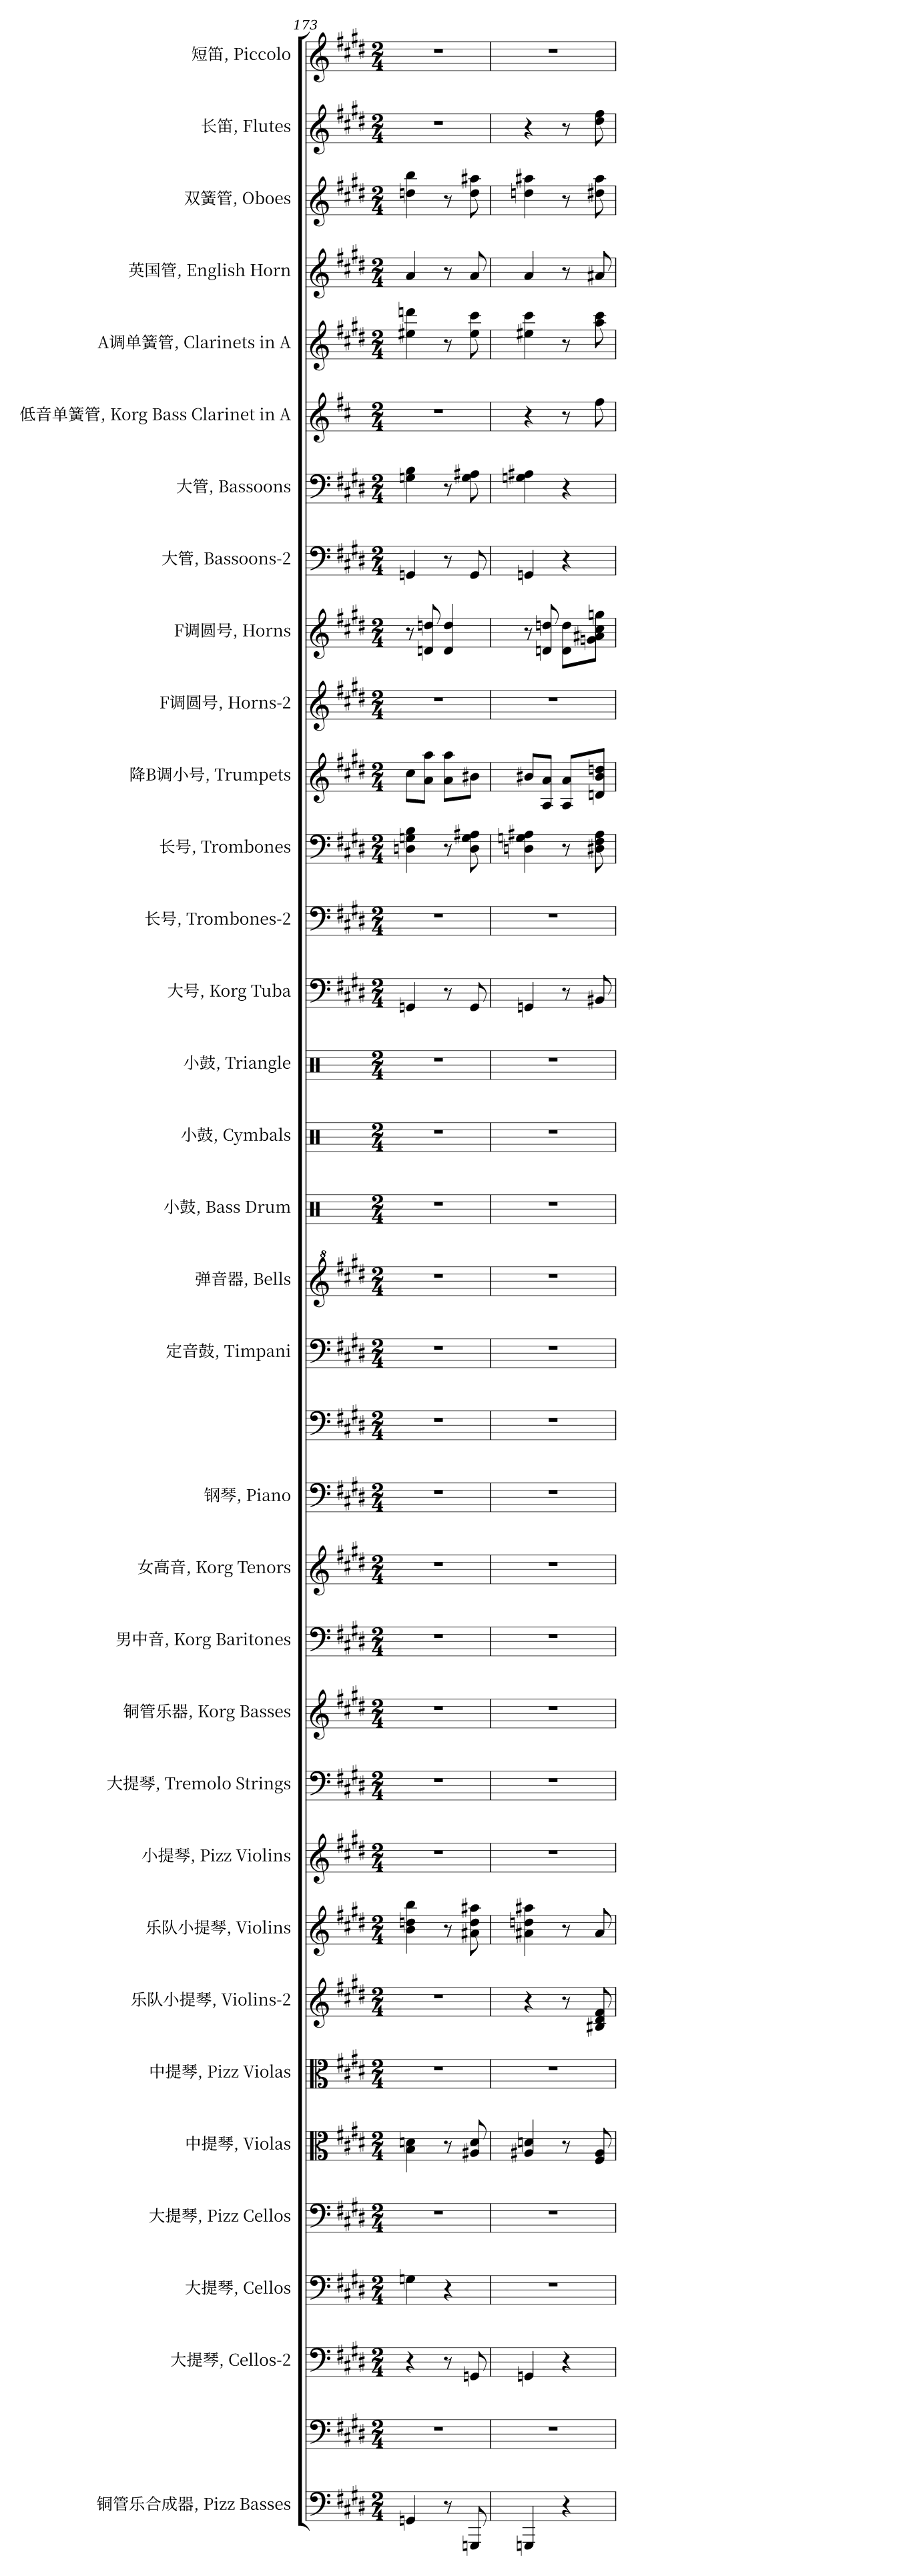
**kern	**kern	**kern	**kern	**kern	**kern	**kern	**kern	**kern	**kern	**kern	**kern	**kern	**kern	**kern	**kern	**kern	**kern	**kern	**kern	**kern	**kern	**kern	**kern	**kern	**kern	**kern	**kern	**kern	**kern	**kern	**kern	**kern	**kern	**kern
*part33	*part33	*part32	*part31	*part30	*part29	*part28	*part27	*part26	*part25	*part24	*part23	*part22	*part21	*part20	*part20	*part19	*part18	*part17	*part16	*part15	*part14	*part13	*part12	*part11	*part10	*part9	*part8	*part7	*part6	*part5	*part4	*part3	*part2	*part1
*staff35	*staff34	*staff33	*staff32	*staff31	*staff30	*staff29	*staff28	*staff27	*staff26	*staff25	*staff24	*staff23	*staff22	*staff21	*staff20	*staff19	*staff18	*staff17	*staff16	*staff15	*staff14	*staff13	*staff12	*staff11	*staff10	*staff9	*staff8	*staff7	*staff6	*staff5	*staff4	*staff3	*staff2	*staff1
*I"铜管乐合成器, Pizz Basses	*	*I"大提琴, Cellos-2	*I"大提琴, Cellos	*I"大提琴, Pizz Cellos	*I"中提琴, Violas	*I"中提琴, Pizz Violas	*I"乐队小提琴, Violins-2	*I"乐队小提琴, Violins	*I"小提琴, Pizz Violins	*I"大提琴, Tremolo Strings	*I"铜管乐器, Korg Basses	*I"男中音, Korg Baritones	*I"女高音, Korg Tenors	*I"钢琴, Piano	*	*I"定音鼓, Timpani	*I"弹音器, Bells	*I"小鼓, Bass Drum	*I"小鼓, Cymbals	*I"小鼓, Triangle	*I"大号, Korg Tuba	*I"长号, Trombones-2	*I"长号, Trombones	*I"降B调小号, Trumpets	*I"F调圆号, Horns-2	*I"F调圆号, Horns	*I"大管, Bassoons-2	*I"大管, Bassoons	*I"低音单簧管, Korg Bass Clarinet in A	*I"A调单簧管, Clarinets in A	*I"英国管, English Horn	*I"双簧管, Oboes	*I"长笛, Flutes	*I"短笛, Piccolo
*	*	*	*	*	*I'Vla.	*I'Vla.	*I'Vlns.	*I'Vlns.	*I'Vln.	*	*	*I'Bar.	*	*I'Pno.	*	*I'Timp.	*	*	*	*	*I'Tba.	*I'Tbn.	*I'Tbn.	*I'B♭ Tpt.	*I'F Hn.	*I'F Hn.	*I'Bsn.	*I'Bsn.	*I'B. Cl.	*I'A Cl.	*I'E. Hn.	*I'Ob.	*I'Fl.	*I'Picc.
*clefF4	*clefF4	*clefF4	*clefF4	*clefF4	*clefC3	*clefC3	*clefG2	*clefG2	*clefG2	*clefF4	*clefG2	*clefF4	*clefG2	*clefF4	*clefF4	*clefF4	*clefG^2	*clefX	*clefX	*clefX	*clefF4	*clefF4	*clefF4	*clefG2	*clefG2	*clefG2	*clefF4	*clefF4	*clefG2	*clefG2	*clefG2	*clefG2	*clefG2	*clefG2
*	*	*	*	*	*	*	*	*	*	*	*	*	*	*	*	*	*	*	*	*	*	*	*	*ITrd1c2	*ITrd4c7	*ITrd4c7	*	*	*ITrd8c14	*ITrd2c3	*ITrd4c7	*	*	*ITrd-7c-12
*k[f#c#g#d#]	*k[f#c#g#d#]	*k[f#c#g#d#]	*k[f#c#g#d#]	*k[f#c#g#d#]	*k[f#c#g#d#]	*k[f#c#g#d#]	*k[f#c#g#d#]	*k[f#c#g#d#]	*k[f#c#g#d#]	*k[f#c#g#d#]	*k[f#c#g#d#]	*k[f#c#g#d#]	*k[f#c#g#d#]	*k[f#c#g#d#]	*k[f#c#g#d#]	*k[f#c#g#d#]	*k[f#c#g#d#]	*k[]	*k[]	*k[]	*k[f#c#g#d#]	*k[f#c#g#d#]	*k[f#c#g#d#]	*k[f#c#]	*k[f#c#g#]	*k[f#c#g#]	*k[f#c#g#d#]	*k[f#c#g#d#]	*k[f#c#]	*k[f#c#g#d#a#e#b#]	*k[f#c#g#]	*k[f#c#g#d#]	*k[f#c#g#d#]	*k[f#c#g#d#]
*M2/4	*M2/4	*M2/4	*M2/4	*M2/4	*M2/4	*M2/4	*M2/4	*M2/4	*M2/4	*M2/4	*M2/4	*M2/4	*M2/4	*M2/4	*M2/4	*M2/4	*M2/4	*M2/4	*M2/4	*M2/4	*M2/4	*M2/4	*M2/4	*M2/4	*M2/4	*M2/4	*M2/4	*M2/4	*M2/4	*M2/4	*M2/4	*M2/4	*M2/4	*M2/4
*MM154	*MM154	*MM154	*MM154	*MM154	*MM154	*MM154	*MM154	*MM154	*MM154	*MM154	*MM154	*MM154	*MM154	*MM154	*MM154	*MM154	*MM154	*MM154	*MM154	*MM154	*MM154	*MM154	*MM154	*MM154	*MM154	*MM154	*MM154	*MM154	*MM154	*MM154	*MM154	*MM154	*MM154	*MM154
=173	=173	=173	=173	=173	=173	=173	=173	=173	=173	=173	=173	=173	=173	=173	=173	=173	=173	=173	=173	=173	=173	=173	=173	=173	=173	=173	=173	=173	=173	=173	=173	=173	=173	=173
4GGn/	2r	4r	4Gn\	2r	4B\ 4dn\	2r	2r	4b\ 4ddn\ 4bb\	2r	2r	2r	2r	2r	2r	2r	2r	2r	2r	2r	2r	4GGn/	2r	4Dn\ 4Gn\ 4B\	8b\L	2r	8r	4GGn/	4Gn\ 4B\	2r	4cc##X\ 4bbn\	4d/	4ddn\ 4bb\	2r	2r
.	.	.	.	.	.	.	.	.	.	.	.	.	.	.	.	.	.	.	.	.	.	.	.	8g\ 8gg\J	.	8Gn/ 8gn/	.	.	.	.	.	.	.	.
8r	.	8r	4r	.	8r	.	.	8r	.	.	.	.	.	.	.	.	.	.	.	.	8r	.	8r	8g\ 8gg\L	.	4G/ 4g/	8r	8r	.	8r	8r	8r	.	.
8GGGn/	.	8GGn/	.	.	8A#X/ 8d/	.	.	8a#X\ 8dd\ 8aa#X\	.	.	.	.	.	.	.	.	.	.	.	.	8GG/	.	8D\ 8G\ 8A#X\	8a#X\J	.	.	8GG/	8G\ 8A#X\	.	8cc##\ 8aa#\	8d/	8dd\ 8aa#X\	.	.
=174	=174	=174	=174	=174	=174	=174	=174	=174	=174	=174	=174	=174	=174	=174	=174	=174	=174	=174	=174	=174	=174	=174	=174	=174	=174	=174	=174	=174	=174	=174	=174	=174	=174	=174
*	*	*	*	*	*	*	*	*	*	*	*	*	*	*	*	*	*	*	*	*	*	*	*	*	*	*	*	*	*	*	*	*	*	*MM156
4GGGn/	2r	4GGn/	2r	2r	4A#X/ 4dn/	2r	4r	4a#X\ 4ddn\ 4aa#X\	2r	2r	2r	2r	2r	2r	2r	2r	2r	2r	2r	2r	4GGn/	2r	4Dn\ 4Gn\ 4A#X\	8a#X/L	2r	8r	4GGn/	4Gn\ 4A#X\	4r	4cc##X\ 4aa#\	4d/	4ddn\ 4aa#X\	4r	2r
.	.	.	.	.	.	.	.	.	.	.	.	.	.	.	.	.	.	.	.	.	.	.	.	8G/ 8g/J	.	8Gn/ 8gn/	.	.	.	.	.	.	.	.
4r	.	4r	.	.	8r	.	8r	8r	.	.	.	.	.	.	.	.	.	.	.	.	8r	.	8r	8G/ 8g/L	.	8G\ 8g\L	4r	4r	8r	8r	8r	8r	8r	.
.	.	.	.	.	8F#/ 8A#/	.	8B#X/ 8d#/ 8f#/	8a#/	.	.	.	.	.	.	.	.	.	.	.	.	8BB#X/	.	8D#X\ 8F#\ 8A#\	8cn/ 8a#/ 8ccn/J	.	8cn\ 8d#X\ 8f#\ 8ccn\J	.	.	8f#\	8ff#\ 8aa#\	8d#X/	8dd#X\ 8aa#\	8dd#\ 8ff#\	.
=	=	=	=	=	=	=	=	=	=	=	=	=	=	=	=	=	=	=	=	=	=	=	=	=	=	=	=	=	=	=	=	=	=	=
*-	*-	*-	*-	*-	*-	*-	*-	*-	*-	*-	*-	*-	*-	*-	*-	*-	*-	*-	*-	*-	*-	*-	*-	*-	*-	*-	*-	*-	*-	*-	*-	*-	*-	*-
